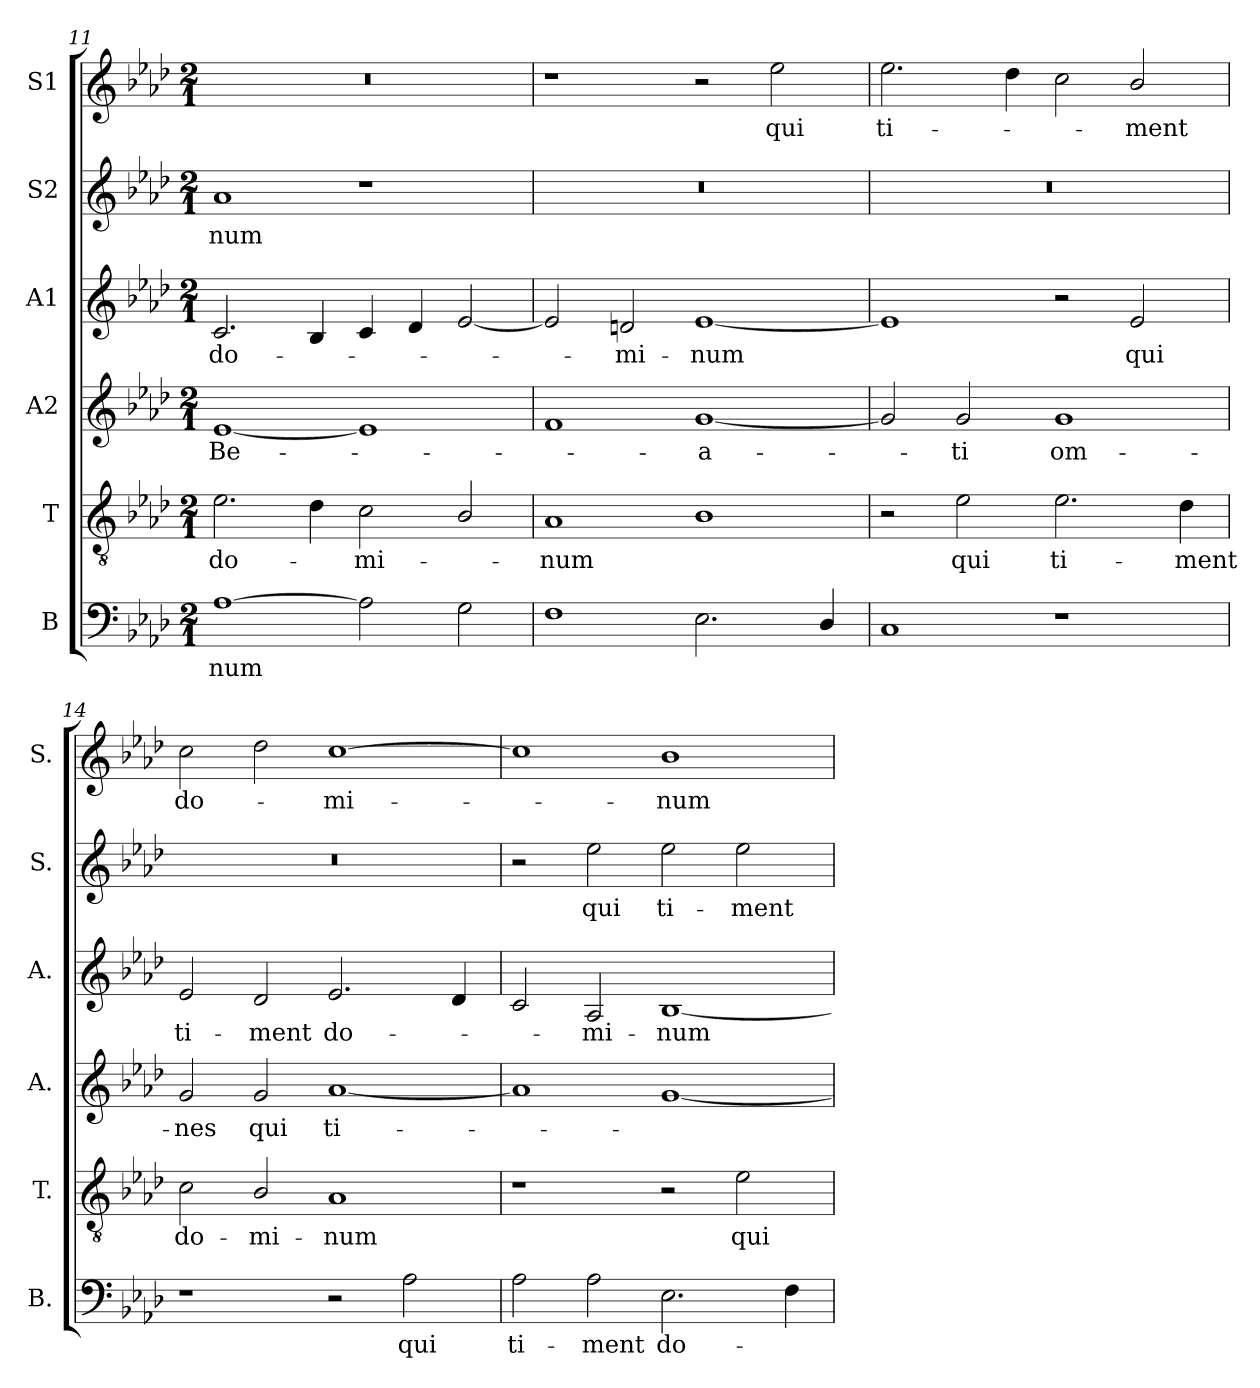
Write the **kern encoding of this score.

**kern	**text	**kern	**text	**kern	**text	**kern	**text	**kern	**text	**kern	**text
*part6	*part6	*part5	*part5	*part4	*part4	*part3	*part3	*part2	*part2	*part1	*part1
*staff6	*staff6	*staff5	*staff5	*staff4	*staff4	*staff3	*staff3	*staff2	*staff2	*staff1	*staff1
*I"B	*	*I"T	*	*I"A2	*	*I"A1	*	*I"S2	*	*I"S1	*
*I'B.	*	*I'T.	*	*I'A.	*	*I'A.	*	*I'S.	*	*I'S.	*
!!LO:LB:g=z
*clefF4	*	*clefGv2	*	*clefG2	*	*clefG2	*	*clefG2	*	*clefG2	*
*	*	*ITrd7c12	*	*	*	*	*	*	*	*	*
*k[b-e-a-d-]	*	*k[b-e-a-d-]	*	*k[b-e-a-d-]	*	*k[b-e-a-d-]	*	*k[b-e-a-d-]	*	*k[b-e-a-d-]	*
*A-:	*	*A-:	*	*A-:	*	*A-:	*	*A-:	*	*A-:	*
*M2/1	*	*M2/1	*	*M2/1	*	*M2/1	*	*M2/1	*	*M2/1	*
=11	=11	=11	=11	=11	=11	=11	=11	=11	=11	=11	=11
!	!LO:LY:b:color=#000000	!	!	!	!	!	!	!	!	!	!
!	!	!	!LO:LY:b:color=#000000	!	!	!	!	!	!	!	!
!	!	!	!	!	!LO:LY:b:color=#000000	!	!	!	!	!	!
!	!	!	!	!	!	!	!LO:LY:b:color=#000000	!	!	!	!
!	!	!	!	!	!	!	!	!	!LO:LY:b:color=#000000	!LO:N:vis=1	!
[1A-i	-num	2.E-i\	do-	[1e-i	Be-	2.ci/	do-	1a-i	-num	0r	.
.	.	4D-i\	.	.	.	4B-i/	.	.	.	.	.
!	!	!	!LO:LY:b:color=#000000	!	!	!	!	!	!	!	!
2A-i\]	.	2Ci\	-mi-	1e-i]	.	4ci/	.	1r	.	.	.
.	.	.	.	.	.	4d-i/	.	.	.	.	.
2Gi\	.	2BB-i/	.	.	.	[2e-i/	.	.	.	.	.
=12	=12	=12	=12	=12	=12	=12	=12	=12	=12	=12	=12
!	!	!	!LO:LY:b:color=#000000	!	!	!	!	!LO:N:vis=1	!	!	!
1Fi	.	1AA-i	-num	1fi	.	2e-i/]	.	0r	.	1r	.
!	!	!	!	!	!	!	!LO:LY:b:color=#000000	!	!	!	!
.	.	.	.	.	.	2dni/	-mi-	.	.	.	.
!	!	!	!	!	!LO:LY:b:color=#000000	!	!	!	!	!	!
!	!	!	!	!	!	!	!LO:LY:b:color=#000000	!	!	!	!
2.E-i\	.	1BB-i	.	[1gi	-a-	[1e-i	-num	.	.	2r	.
!	!	!	!	!	!	!	!	!	!	!	!LO:LY:b:color=#000000
.	.	.	.	.	.	.	.	.	.	2ee-i\	qui
4D-i/	.	.	.	.	.	.	.	.	.	.	.
=13	=13	=13	=13	=13	=13	=13	=13	=13	=13	=13	=13
!	!	!	!	!	!	!	!	!LO:N:vis=1	!	!	!
!	!	!	!	!	!	!	!	!	!	!	!LO:LY:b:color=#000000
1Ci	.	2r	.	2gi/]	.	1e-i]	.	0r	.	2.ee-i\	ti-
!	!	!	!LO:LY:b:color=#000000	!	!	!	!	!	!	!	!
!	!	!	!	!	!LO:LY:b:color=#000000	!	!	!	!	!	!
.	.	2E-i\	qui	2gi/	-ti	.	.	.	.	.	.
.	.	.	.	.	.	.	.	.	.	4dd-i\	.
!	!	!	!LO:LY:b:color=#000000	!	!	!	!	!	!	!	!
!	!	!	!	!	!LO:LY:b:color=#000000	!	!	!	!	!	!
1r	.	2.E-i\	ti-	1gi	om-	2r	.	.	.	2cci\	.
!	!	!	!	!	!	!	!LO:LY:b:color=#000000	!	!	!	!
!	!	!	!	!	!	!	!	!	!	!	!LO:LY:b:color=#000000
.	.	.	.	.	.	2e-i/	qui	.	.	2b-i/	-ment
!	!	!	!LO:LY:b:color=#000000	!	!	!	!	!	!	!	!
.	.	4D-i\	-ment	.	.	.	.	.	.	.	.
=14	=14	=14	=14	=14	=14	=14	=14	=14	=14	=14	=14
!	!	!	!LO:LY:b:color=#000000	!	!	!	!	!	!	!	!
!	!	!	!	!	!LO:LY:b:color=#000000	!	!	!	!	!	!
!	!	!	!	!	!	!	!LO:LY:b:color=#000000	!LO:N:vis=1	!	!	!
!	!	!	!	!	!	!	!	!	!	!	!LO:LY:b:color=#000000
1r	.	2Ci\	do-	2gi/	-nes	2e-i/	ti-	0r	.	2cci\	do-
!	!	!	!LO:LY:b:color=#000000	!	!	!	!	!	!	!	!
!	!	!	!	!	!LO:LY:b:color=#000000	!	!	!	!	!	!
!	!	!	!	!	!	!	!LO:LY:b:color=#000000	!	!	!	!
.	.	2BB-i/	-mi-	2gi/	qui	2d-i/	-ment	.	.	2dd-i\	.
!	!	!	!LO:LY:b:color=#000000	!	!	!	!	!	!	!	!
!	!	!	!	!	!LO:LY:b:color=#000000	!	!	!	!	!	!
!	!	!	!	!	!	!	!LO:LY:b:color=#000000	!	!	!	!
!	!	!	!	!	!	!	!	!	!	!	!LO:LY:b:color=#000000
2r	.	1AA-i	-num	[1a-i	ti-	2.e-i/	do-	.	.	[1cci	-mi-
!	!LO:LY:b:color=#000000	!	!	!	!	!	!	!	!	!	!
2A-i\	qui	.	.	.	.	.	.	.	.	.	.
.	.	.	.	.	.	4d-i/	.	.	.	.	.
=15	=15	=15	=15	=15	=15	=15	=15	=15	=15	=15	=15
!	!LO:LY:b:color=#000000	!	!	!	!	!	!	!	!	!	!
2A-i\	ti-	1r	.	1a-i]	.	2ci/	.	2r	.	1cci]	.
!	!LO:LY:b:color=#000000	!	!	!	!	!	!	!	!	!	!
!	!	!	!	!	!	!	!LO:LY:b:color=#000000	!	!	!	!
!	!	!	!	!	!	!	!	!	!LO:LY:b:color=#000000	!	!
2A-i\	-ment	.	.	.	.	2A-i/	-mi-	2ee-i\	qui	.	.
!	!LO:LY:b:color=#000000	!	!	!	!	!	!	!	!	!	!
!	!	!	!	!	!	!	!LO:LY:b:color=#000000	!	!	!	!
!	!	!	!	!	!	!	!	!	!LO:LY:b:color=#000000	!	!
!	!	!	!	!	!	!	!	!	!	!	!LO:LY:b:color=#000000
2.E-i\	do-	2r	.	[1gi	.	[1B-i	-num	2ee-i\	ti-	1b-i	-num
!	!	!	!LO:LY:b:color=#000000	!	!	!	!	!	!	!	!
!	!	!	!	!	!	!	!	!	!LO:LY:b:color=#000000	!	!
.	.	2E-i\	qui	.	.	.	.	2ee-i\	-ment	.	.
4Fi\	.	.	.	.	.	.	.	.	.	.	.
=	=	=	=	=	=	=	=	=	=	=	=
*-	*-	*-	*-	*-	*-	*-	*-	*-	*-	*-	*-
